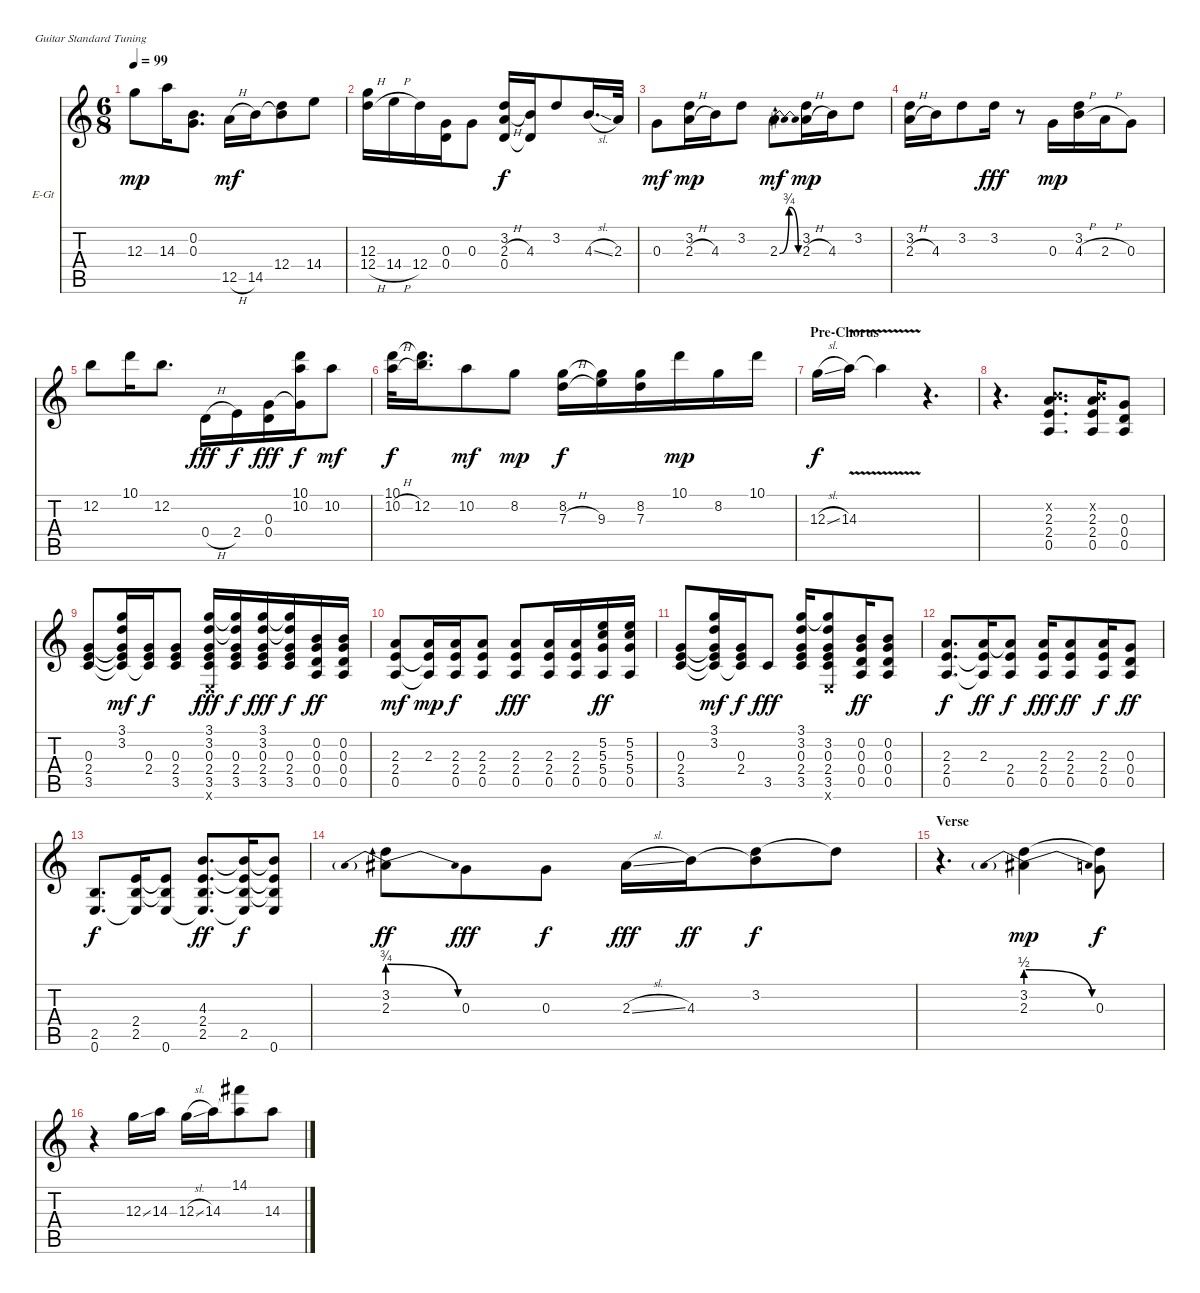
\defaultSystemsLayout 4
\bracketExtendMode nobrackets
\firstSystemTrackNameOrientation horizontal
\otherSystemsTrackNameOrientation horizontal
\track ("Mike McCready (Clean)" "E-Gt") {instrument electricguitarclean}
\staff {score tabs}
\tuning (E4 B3 G3 D3 A2 E2)
\ts (6 8)
\tempo 99
\clef g2
\ks c
12.3.8{dy mp} 14.3.16 (0.2 0.3).8{d} 12.5{h}.16{dy mf} 14.5.16 (12.4 14.5{t}).8 14.4.8 |
(12.3 12.4{h}).16 14.4{h}.16 12.4.16 (0.3 0.4).16 0.3.8 (3.2 2.3{h} 0.4).16{dy f} (4.3 0.4{t}).16 3.2.8 4.3{sl}.16{d} 2.3.32 |
0.3.8{dy mf} (3.2 2.3{h}).16{dy mp} 4.3.16 3.2.8 2.3{be (bendrelease 0 0 30 3 30 3 60 0)}.8{dy mf} (3.2 2.3{h}).16{dy mp} 4.3.16 3.2.8 |
(3.2 2.3{h}).16 4.3.16 3.2.8 3.2.16{dy fff} r.8 0.3.16{dy mp} (3.2 4.3{h}).16 2.3{h}.16 0.3.8 |
12.2.8 10.1.16 12.2.8{d} 0.4{h}.16{dy fff} 2.4.16{dy f} (0.3 0.4).16{dy fff} (10.1 10.2 0.3{t}).16{dy f} 10.2.8{dy mf} |
(10.1 10.2{h}).32{dy f} (10.1{t} 12.2).16{d} 10.2.8{dy mf} 8.2.8{dy mp} (8.2 7.3{h}).16{dy f} (8.2{t} 9.3).16 (8.2 7.3).16 10.1.16{dy mp} 8.2.16 10.1.16 |
\section ("" "Pre-Chorus")
12.3{sl}.16{dy f} 14.3{v}.16 14.3{v t}.4 r.4{d} |
r.4{d} (0.2{x} 2.3 2.4 0.5).8{d} (0.2{x} 2.3 2.4 0.5).16 (0.3 0.4 0.5).8 |
(0.3 2.4 3.5).8 (3.1 3.2 0.3{t} 2.4{t} 3.5{t}).16{dy mf} (0.3 2.4 3.5{t}).16{dy f} (0.3 2.4 3.5).8 (3.1 3.2 0.3 2.4 3.5 0.6{x}).16{dy fff} (3.1{t} 3.2{t} 0.3 2.4 3.5).16{dy f} (3.1 3.2 0.3 2.4 3.5).16{dy fff} (3.1{t} 3.2{t} 0.3 2.4 3.5).16{dy f} (0.2 0.3 0.4 0.5).16{dy ff} (0.2 0.3 0.4 0.5).16 |
(2.3 2.4 0.5).8{dy mf} (2.3 2.4{t} 0.5{t}).16{dy mp} (2.3 2.4 0.5).16{dy f} (2.3 2.4 0.5).8 (2.3 2.4 0.5).8{dy fff} (2.3 2.4 0.5).16 (2.3 2.4 0.5).16 (5.2 5.3 5.4 0.5).16{dy ff} (5.2 5.3 5.4 0.5).16 |
(0.3 2.4 3.5).8 (3.1 3.2 0.3{t} 2.4{t} 3.5{t}).16{dy mf} (0.3 2.4 3.5{t}).16{dy f} 3.5.8{dy fff} (3.1 3.2 0.3 2.4 3.5).16 (3.1{t} 3.2 0.3 2.4 3.5 0.6{x}).8 (0.2 0.3 0.4 0.5).16{dy ff} (0.2 0.3 0.4 0.5).8 |
(2.3 2.4 0.5).8{d dy f} (2.3 2.4{t} 0.5{t}).16{dy ff} (2.3{t} 2.4 0.5).8{dy f} (2.3 2.4 0.5).16{dy fff} (2.3 2.4 0.5).8{dy ff} (2.3 2.4 0.5).16{dy f} (0.3 0.4 0.5).8{dy ff} |
(2.5 0.6).8{d dy f} (2.4 2.5 0.6{t}).16 (2.4{t} 2.5{t} 0.6).8 (4.3 2.4 2.5 0.6{t}).8{d dy ff} (4.3{t} 2.4{t} 2.5 0.6{t}).16{dy f} (4.3{t} 2.4{t} 2.5{t} 0.6).8 |
(3.2 2.3{be (prebendrelease 0 3 60 0)}).8{dy ff} 0.3.8{dy fff} 0.3.8{dy f} 2.3{sl}.16{dy fff} 4.3.16{dy ff} (3.2 4.3{t}).8{dy f} 3.2{t}.8 |
\section ("" "Verse")
r.4{d} (3.2 2.3{be (prebendrelease 0 2 60 0)}).4{dy mp} (3.2{t} 0.3).8{dy f} |
r.4 12.3{ss}.16 14.3.16 12.3{sl}.16 14.3.16 (14.1 14.3{t}).8 14.3.8
